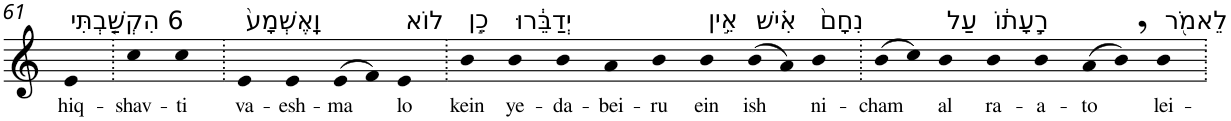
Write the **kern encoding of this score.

**kern	**text
*part1	*part1
*staff1	*staff1
*I"Piano	*
*I'Pno	*
!!LO:PB:g=z
*clefG2	*
*k[]	*
=61	=61
!LO:TX:a:t=6 הִקְשַׁ֤בְתִּי	!
!	!LO:LY:b
4e	hiq-
=62.	=62.
!	!LO:LY:b
4cc	-shav-
!	!LO:LY:b
4cc	-ti
=63.	=63.
!LO:TX:a:t=וָֽאֶשְׁמָע֙	!
!	!LO:LY:b
4e	va-
!	!LO:LY:b
4e	-esh-
!	!LO:LY:b
(>8e	-ma
8f)	.
!LO:TX:a:t=לוֹא	!
!	!LO:LY:b
4e	lo
=64.	=64.
!LO:TX:a:t=כֵ֣ן	!
!	!LO:LY:b
4b	kein
!LO:TX:a:t=יְדַבֵּ֔רוּ	!
!	!LO:LY:b
4b	ye-
!	!LO:LY:b
4b	-da-
!	!LO:LY:b
4a	-bei-
!	!LO:LY:b
4b	-ru
!LO:TX:a:t=אֵ֣ין	!
!	!LO:LY:b
4b	ein
!LO:TX:a:t=אִ֗ישׁ	!
!	!LO:LY:b
(>8b	ish
8a)	.
!LO:TX:a:t=נִחָם֙	!
!	!LO:LY:b
4b	ni-
=65.	=65.
!	!LO:LY:b
(>8b	-cham
8cc)	.
!LO:TX:a:t=עַל	!
!	!LO:LY:b
4b	al
!LO:TX:a:t=רָ֣עָת֔וֹ	!
!	!LO:LY:b
4b	ra-
!	!LO:LY:b
4b	-a-
!	!LO:LY:b
(>8a	-to
8b,)	.
!LO:TX:a:t=לֵאמֹ֖ר	!
!	!LO:LY:b
4b	lei-
=.	=.
*-	*-
